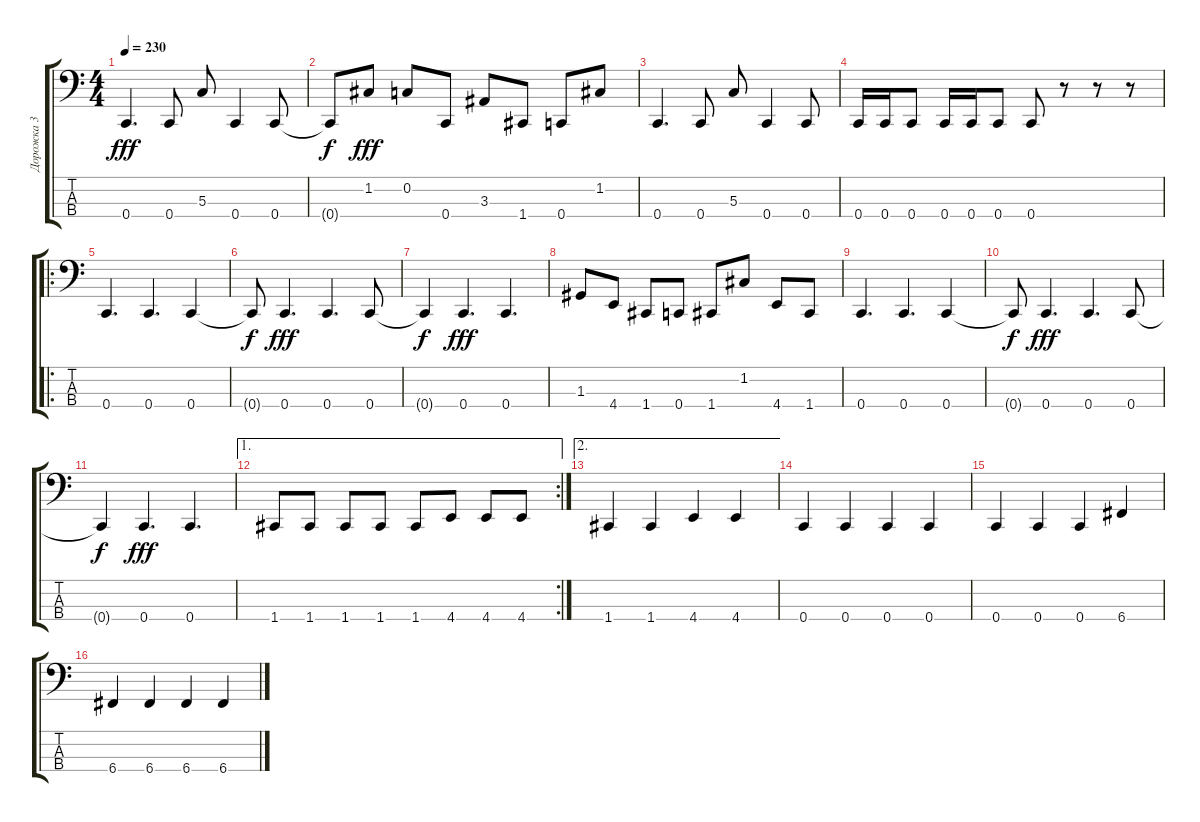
\track ("Дорожка 3" "Дорожка 3") {instrument electricbassfinger}
\staff {score tabs}
\tuning (F2 C2 G1 C1) {hide}
\ts (4 4)
\tempo 230
\clef f4
\ks c
0.4.4{d dy fff} 0.4.8 5.3.8 0.4.4 0.4.8 |
0.4{t}.8{dy f} 1.2.8{dy fff} 0.2.8 0.4.8 3.3.8 1.4.8 0.4.8 1.2.8 |
0.4.4{d} 0.4.8 5.3.8 0.4.4 0.4.8 |
0.4.16 0.4.16 0.4.8 0.4.16 0.4.16 0.4.8 0.4.8 r.8 r.8 r.8 |
\ro
0.4.4{d} 0.4.4{d} 0.4.4 |
0.4{t}.8{dy f} 0.4.4{d dy fff} 0.4.4{d} 0.4.8 |
0.4{t}.4{dy f} 0.4.4{d dy fff} 0.4.4{d} |
1.3.8 4.4.8 1.4.8 0.4.8 1.4.8 1.2.8 4.4.8 1.4.8 |
0.4.4{d} 0.4.4{d} 0.4.4 |
0.4{t}.8{dy f} 0.4.4{d dy fff} 0.4.4{d} 0.4.8 |
0.4{t}.4{dy f} 0.4.4{d dy fff} 0.4.4{d} |
\ae 1
\rc 2
1.4.8 1.4.8 1.4.8 1.4.8 1.4.8 4.4.8 4.4.8 4.4.8 |
\ae 2
1.4.4 1.4.4 4.4.4 4.4.4 |
0.4.4 0.4.4 0.4.4 0.4.4 |
0.4.4 0.4.4 0.4.4 6.4.4 |
6.4.4 6.4.4 6.4.4 6.4.4
